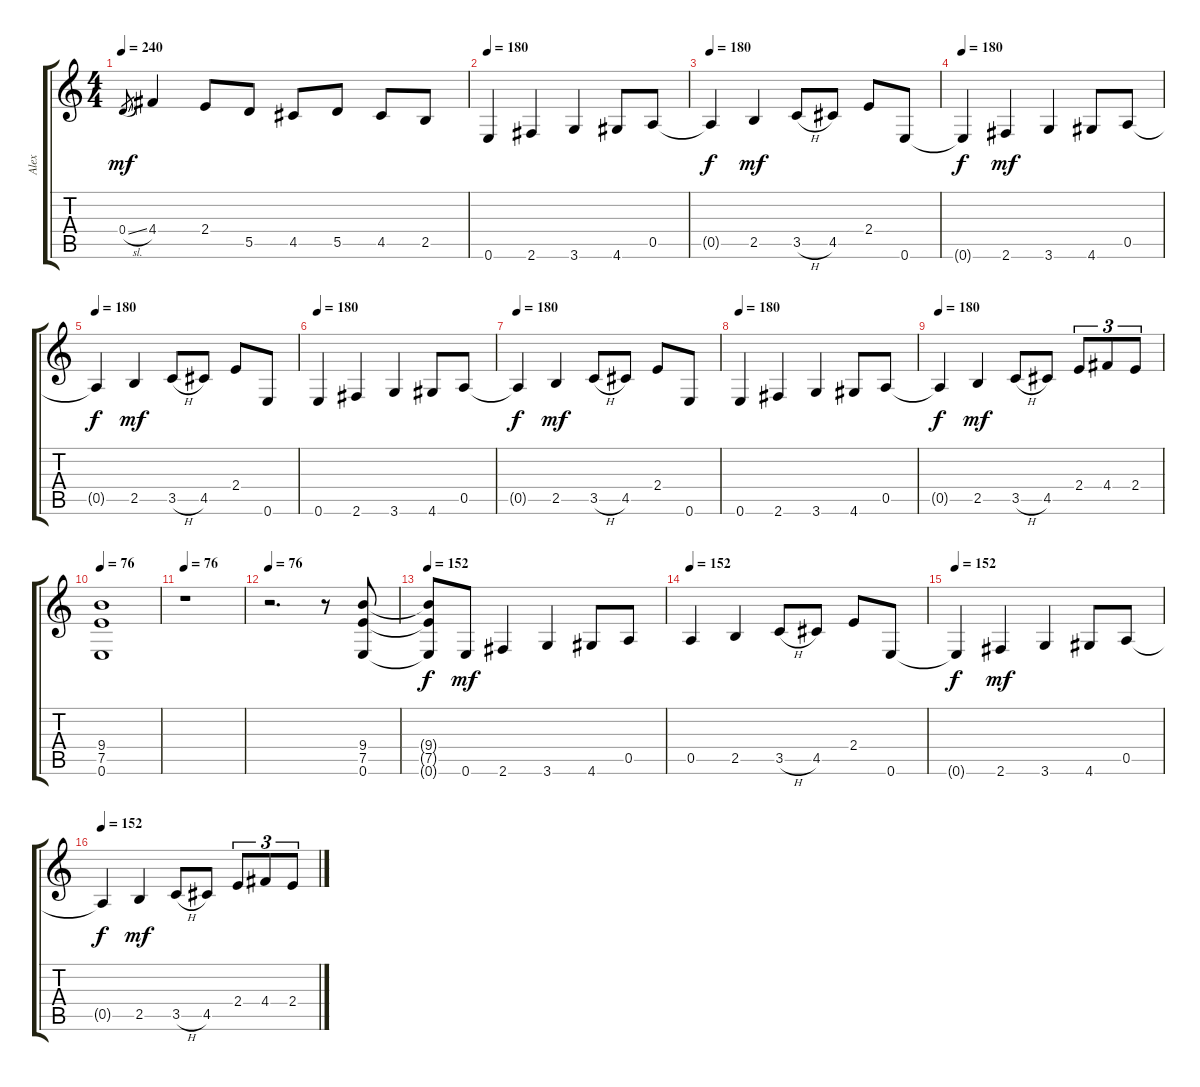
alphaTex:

\track ("Alex" "Alex") {instrument overdrivenguitar}
\staff {score tabs}
\tuning (E4 B3 G3 D3 A2 E2) {hide}
\ts (4 4)
\tempo 240
\clef g2
\ks c
0.4{sl}.8{gr dy mf} 4.4.4 2.4.8 5.5.8 4.5.8 5.5.8 4.5.8 2.5.8 |
\tempo 180
0.6.4 2.6.4 3.6.4 4.6.8 0.5.8 |
\tempo 180
0.5{t}.4{dy f} 2.5.4{dy mf} 3.5{h}.8 4.5.8 2.4.8 0.6.8 |
\tempo 180
0.6{t}.4{dy f} 2.6.4{dy mf} 3.6.4 4.6.8 0.5.8 |
\tempo 180
0.5{t}.4{dy f} 2.5.4{dy mf} 3.5{h}.8 4.5.8 2.4.8 0.6.8 |
\tempo 180
0.6.4 2.6.4 3.6.4 4.6.8 0.5.8 |
\tempo 180
0.5{t}.4{dy f} 2.5.4{dy mf} 3.5{h}.8 4.5.8 2.4.8 0.6.8 |
\tempo 180
0.6.4 2.6.4 3.6.4 4.6.8 0.5.8 |
\tempo 180
0.5{t}.4{dy f} 2.5.4{dy mf} 3.5{h}.8 4.5.8 2.4.8{tu (3 2)} 4.4.8{tu (3 2)} 2.4.8{tu (3 2)} |
\tempo 76
(9.4 7.5 0.6).1 |
\tempo 76
r.1 |
\tempo 76
r.2{d} r.8 (9.4 7.5 0.6).8 |
\tempo 152
(9.4{t} 7.5{t} 0.6{t}).8{dy f} 0.6.8{dy mf} 2.6.4 3.6.4 4.6.8 0.5.8 |
\tempo 152
0.5.4 2.5.4 3.5{h}.8 4.5.8 2.4.8 0.6.8 |
\tempo 152
0.6{t}.4{dy f} 2.6.4{dy mf} 3.6.4 4.6.8 0.5.8 |
\tempo 152
0.5{t}.4{dy f} 2.5.4{dy mf} 3.5{h}.8 4.5.8 2.4.8{tu (3 2)} 4.4.8{tu (3 2)} 2.4.8{tu (3 2)}
